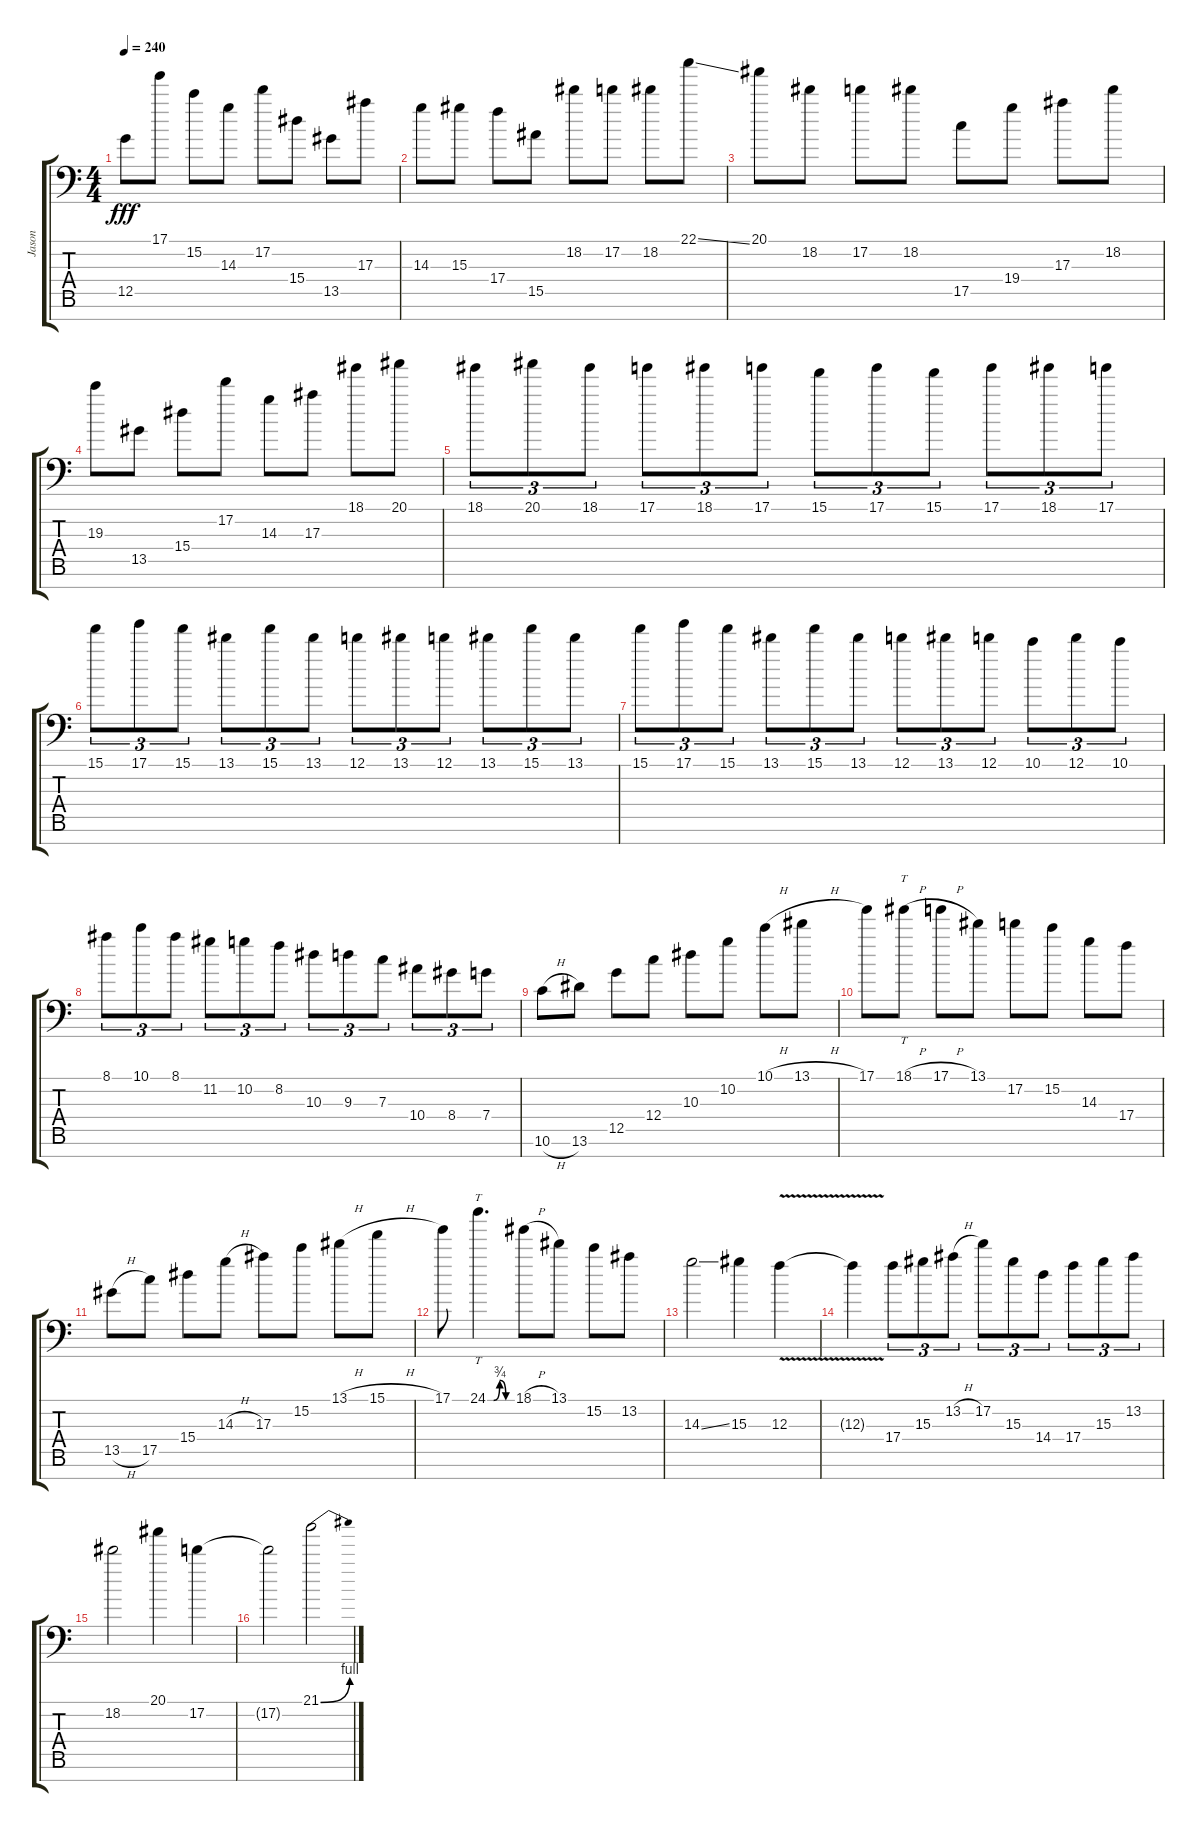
\track ("Jason" "Jason") {instrument distortionguitar}
\staff {score tabs}
\tuning (D4 A3 F3 C3 G2 D2 G1) {hide}
\ts (4 4)
\tempo 240
\clef f4
\ks c
12.5.8{dy fff} 17.1.8 15.2.8 14.3.8 17.2.8 15.4.8 13.5.8 17.3.8 |
14.3.8 15.3.8 17.4.8 15.5.8 18.2.8 17.2.8 18.2.8 22.1{ss}.8 |
20.1.8 18.2.8 17.2.8 18.2.8 17.5.8 19.4.8 17.3.8 18.2.8 |
19.3.8 13.5.8 15.4.8 17.2.8 14.3.8 17.3.8 18.1.8 20.1.8 |
18.1.8{tu (3 2)} 20.1.8{tu (3 2)} 18.1.8{tu (3 2)} 17.1.8{tu (3 2)} 18.1.8{tu (3 2)} 17.1.8{tu (3 2)} 15.1.8{tu (3 2)} 17.1.8{tu (3 2)} 15.1.8{tu (3 2)} 17.1.8{tu (3 2)} 18.1.8{tu (3 2)} 17.1.8{tu (3 2)} |
15.1.8{tu (3 2)} 17.1.8{tu (3 2)} 15.1.8{tu (3 2)} 13.1.8{tu (3 2)} 15.1.8{tu (3 2)} 13.1.8{tu (3 2)} 12.1.8{tu (3 2)} 13.1.8{tu (3 2)} 12.1.8{tu (3 2)} 13.1.8{tu (3 2)} 15.1.8{tu (3 2)} 13.1.8{tu (3 2)} |
15.1.8{tu (3 2)} 17.1.8{tu (3 2)} 15.1.8{tu (3 2)} 13.1.8{tu (3 2)} 15.1.8{tu (3 2)} 13.1.8{tu (3 2)} 12.1.8{tu (3 2)} 13.1.8{tu (3 2)} 12.1.8{tu (3 2)} 10.1.8{tu (3 2)} 12.1.8{tu (3 2)} 10.1.8{tu (3 2)} |
8.1.8{tu (3 2)} 10.1.8{tu (3 2)} 8.1.8{tu (3 2)} 11.2.8{tu (3 2)} 10.2.8{tu (3 2)} 8.2.8{tu (3 2)} 10.3.8{tu (3 2)} 9.3.8{tu (3 2)} 7.3.8{tu (3 2)} 10.4.8{tu (3 2)} 8.4.8{tu (3 2)} 7.4.8{tu (3 2)} |
10.6{h}.8 13.6.8 12.5.8 12.4.8 10.3.8 10.2.8 10.1{h}.8 13.1{h}.8 |
17.1.8 18.1{h}.8{tt} 17.1{h}.8 13.1.8 17.2.8 15.2.8 14.3.8 17.4.8 |
13.5{h}.8 17.5.8 15.4.8 14.3{h}.8 17.3.8 15.2.8 13.1{h}.8 15.1{h}.8 |
17.1.8 24.1{be (custom 0 0 15 0 30 3 45 0 60 0)}.4{tt d} 18.1{h}.8 13.1.8 15.2.8 13.2.8 |
14.3{ss}.2 15.3.4 12.3{v}.4 |
12.3{t}.4 17.4.8{tu (3 2)} 15.3.8{tu (3 2)} 13.2{h}.8{tu (3 2)} 17.2.8{tu (3 2)} 15.3.8{tu (3 2)} 14.4.8{tu (3 2)} 17.4.8{tu (3 2)} 15.3.8{tu (3 2)} 13.2.8{tu (3 2)} |
18.2.2 20.1.4 17.2.4 |
17.2{t}.2 21.1{be (bend 0 0 60 4)}.2
